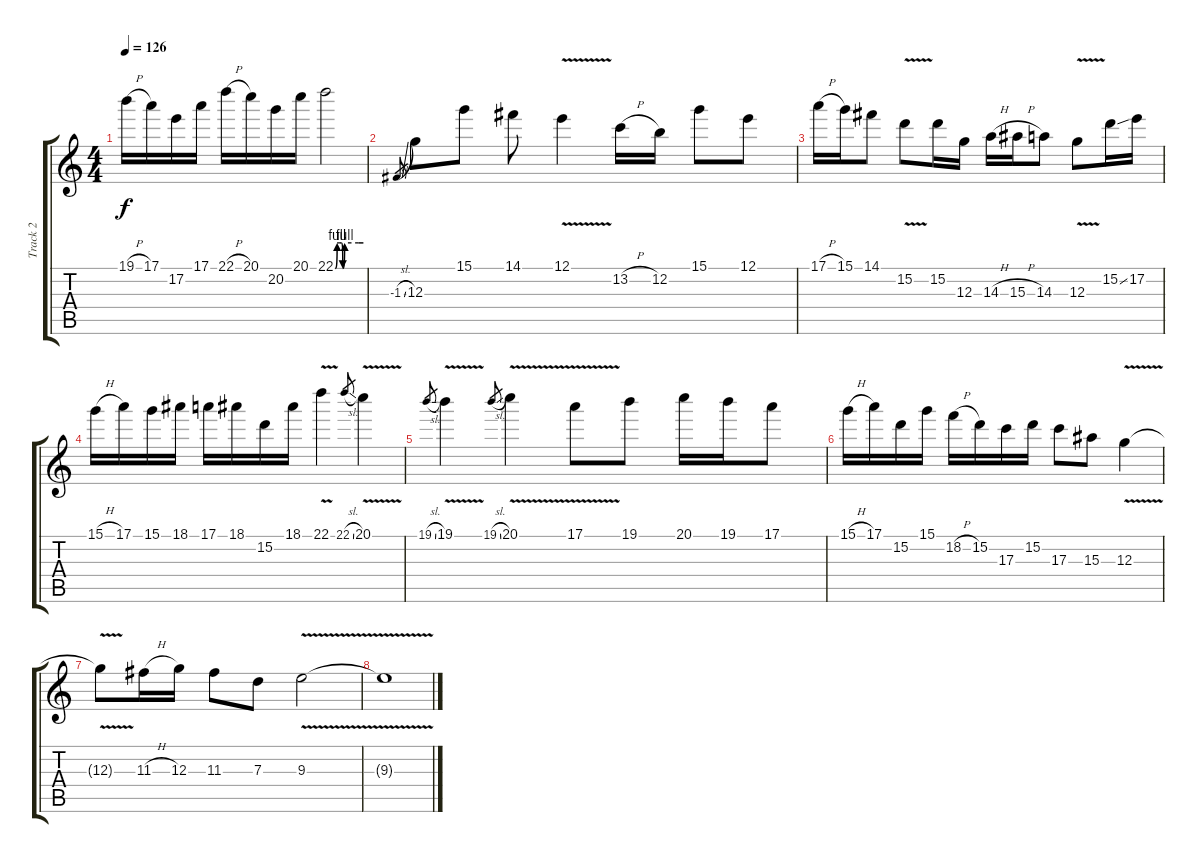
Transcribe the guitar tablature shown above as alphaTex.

\track ("Track 2" "Track 2") {instrument distortionguitar}
\staff {score tabs}
\tuning (E4 B3 G3 D3 A2 E2) {hide}
\ts (4 4)
\tempo 126
\clef g2
\ks c
19.1{h}.16{dy f} 17.1.16 17.2.16 17.1.16 22.1{h}.16 20.1.16 20.2.16 20.1.16 22.1{be (custom 0 0 4 4 6 4 10 4 13 4 16 0 20 4 50 4 60 4)}.2 |
-1.3{sl}.8{gr} 12.3.8 15.1.8 14.1.8 12.1{v}.4 13.2{h}.16 12.2.16 15.1.8 12.1.8 |
17.1{h}.16 15.1.16 14.1.8 15.2{v}.8 15.2.16 12.3.16 14.3{h}.16 15.3{h}.16 14.3.8 12.3{v}.8 15.2{ss}.16 17.2.16 |
15.1{h}.16 17.1.16 15.1.16 18.1.16 17.1.16 18.1.16 15.2.16 18.1.16 22.1{v}.4 22.1{sl}.8{gr} 20.1{v}.4 |
19.1{sl}.8{gr} 19.1{v}.4 19.1{sl}.8{gr} 20.1{v}.4 17.1{v}.8 19.1.8 20.1.16 19.1.16 17.1.8 |
15.1{h}.16 17.1.16 15.2.16 15.1.16 18.2{h}.16 15.2.16 17.3.16 15.2.16 17.3.8 15.3.8 12.3{v}.4 |
12.3{t}.8 11.3{h}.16 12.3.16 11.3.8 7.3.8 9.3{v}.2 |
9.3{t}.1{volume 4}
